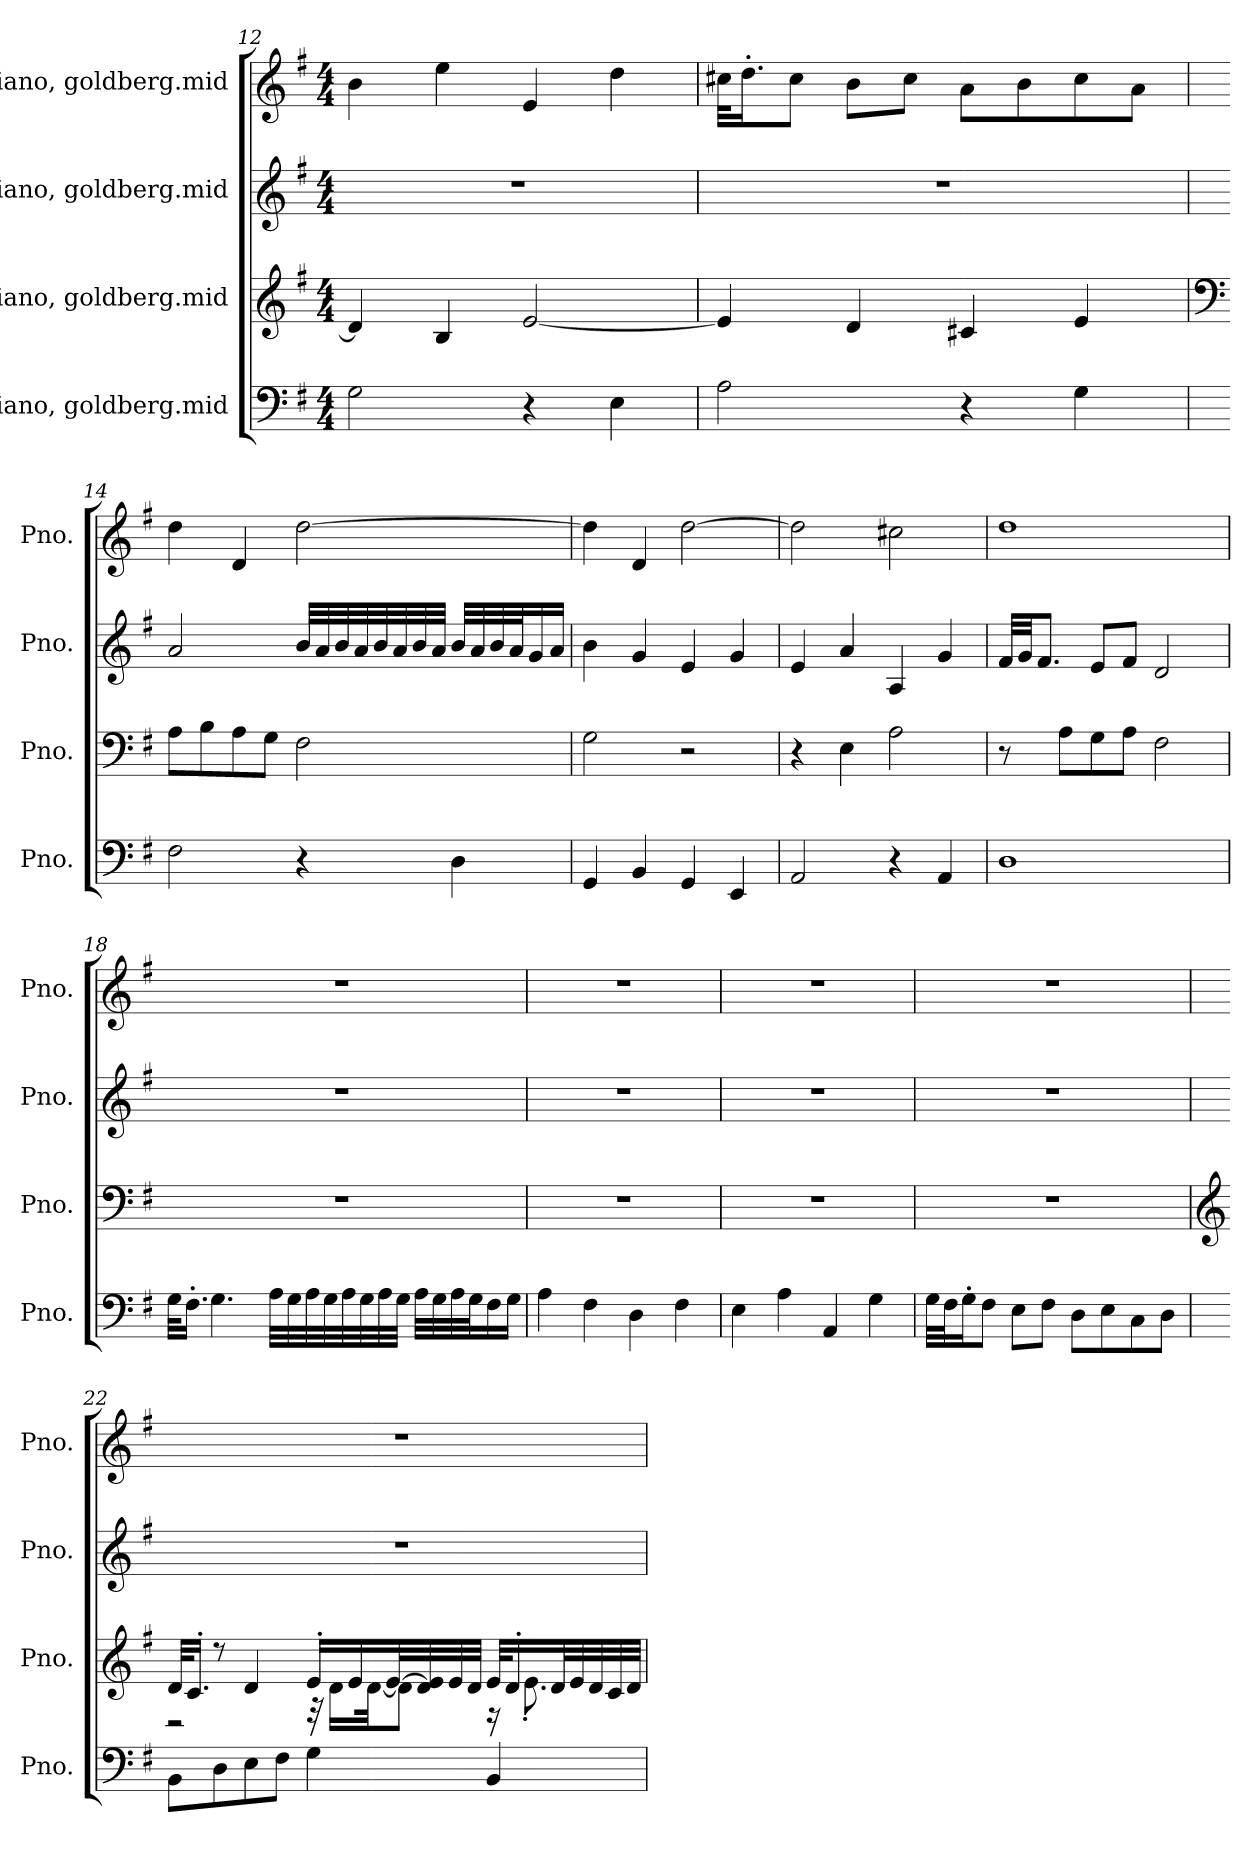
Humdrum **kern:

**kern	**kern	**kern	**kern
*part4	*part3	*part2	*part1
*staff4	*staff3	*staff2	*staff1
*I"Piano, goldberg.mid	*I"Piano, goldberg.mid	*I"Piano, goldberg.mid	*I"Piano, goldberg.mid
*I'Pno.	*I'Pno.	*I'Pno.	*I'Pno.
*clefF4	*clefG2	*clefG2	*clefG2
*k[f#]	*k[f#]	*k[f#]	*k[f#]
*M4/4	*M4/4	*M4/4	*M4/4
=12	=12	=12	=12
2G\	4d/]	1r	4b\
.	4B/	.	4ee\
4r	[2e/	.	4e/
4E\	.	.	4dd\
!!LO:PB:g=z
=13	=13	=13	=13
2A\	4e/]	1r	32cc#X\KLL
.	.	.	16.dd'\J
.	.	.	8cc#\J
.	4d/	.	8b\L
.	.	.	8cc#\J
4r	4c#X/	.	8a\L
.	.	.	8b\
4G\	4e/	.	8cc#\
.	.	.	8a\J
=14	=14	=14	=14
*	*clefF4	*	*
2F#\	8A\L	2a/	4dd\
.	8B\	.	.
.	8A\	.	4d/
.	8G\J	.	.
4r	2F#\	32b/LLL	[2dd\
.	.	32a/	.
.	.	32b/	.
.	.	32a/	.
.	.	32b/	.
.	.	32a/	.
.	.	32b/	.
.	.	32a/JJJ	.
4D\	.	32b/LLL	.
.	.	32a/	.
.	.	32b/	.
.	.	32a/J	.
.	.	16g/	.
.	.	16a/JJ	.
=15	=15	=15	=15
4GG/	2G\	4b\	4dd\]
4BB/	.	4g/	4d/
4GG/	2r	4e/	[2dd\
4EE/	.	4g/	.
=16	=16	=16	=16
2AA/	4r	4e/	2dd\]
.	4E\	4a/	.
4r	2A\	4A/	2cc#X\
4AA/	.	4g/	.
!!LO:LB:g=z
=17	=17	=17	=17
1D	8r	32f#/LLL	1dd
.	.	32g/JJ	.
.	.	8.f#/J	.
.	8A\L	.	.
.	8G\	8e/L	.
.	8A\J	8f#/J	.
.	2F#\	2d/	.
=18	=18	=18	=18
32G\KLL	1r	1r	1r
16.F#'\JJ	.	.	.
4.G\	.	.	.
32A\LLL	.	.	.
32G\	.	.	.
32A\	.	.	.
32G\	.	.	.
32A\	.	.	.
32G\	.	.	.
32A\	.	.	.
32G\JJJ	.	.	.
32A\LLL	.	.	.
32G\	.	.	.
32A\	.	.	.
32G\J	.	.	.
16F#\	.	.	.
16G\JJ	.	.	.
=19	=19	=19	=19
4A\	1r	1r	1r
4F#\	.	.	.
4D\	.	.	.
4F#\	.	.	.
=20	=20	=20	=20
4E\	1r	1r	1r
4A\	.	.	.
4AA/	.	.	.
4G\	.	.	.
!!LO:LB:g=z
=21	=21	=21	=21
32G\LLL	1r	1r	1r
32F#\J	.	.	.
16G'\J	.	.	.
8F#\J	.	.	.
8E\L	.	.	.
8F#\J	.	.	.
8D\L	.	.	.
8E\	.	.	.
8C\	.	.	.
8D\J	.	.	.
=22	=22	=22	=22
*	*clefG2	*	*
*	*^	*	*
8BB\L	32d/KLL	2r	1r	1r
.	16.c'/JJ	.	.	.
8D\	8r	.	.	.
8E\	4d/	.	.	.
8F#\J	.	.	.	.
4G\	16e'/LL	32r	.	.
.	.	16d\LL	.	.
.	16e/	.	.	.
.	.	[32d\JK	.	.
.	[32e/L	8d\J]	.	.
.	32d/ 32e/]	.	.	.
.	32e/	.	.	.
.	32d/JJJ	.	.	.
4BB/	32e/KLL	16r	.	.
.	16d'/	.	.	.
.	.	8.e'\	.	.
.	32d/L	.	.	.
.	32e/	.	.	.
.	32d/	.	.	.
.	32c/	.	.	.
.	32d/JJJ	.	.	.
*	*v	*v	*	*
=	=	=	=
*-	*-	*-	*-
